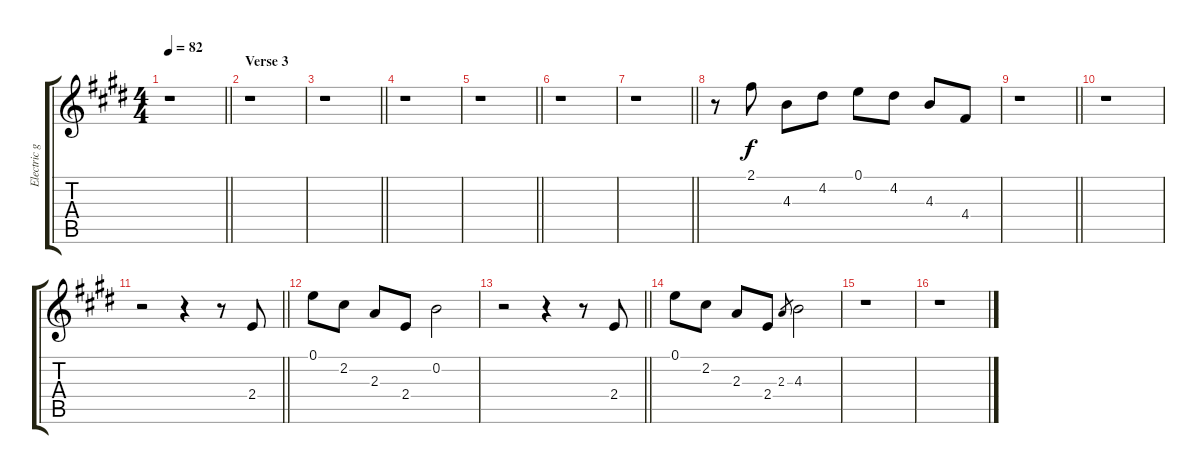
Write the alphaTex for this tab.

\track ("Electric guitar 2" "Electric g") {instrument electricguitarclean}
\staff {score tabs}
\tuning (E4 B3 G3 D3 A2 E2) {hide}
\ts (4 4)
\tempo 82
\clef g2
\barLineRight lightlight
\ks e
r.1{dy f} |
\section ("" "Verse 3")
r.1 |
\barLineRight lightlight
r.1 |
r.1 |
\barLineRight lightlight
r.1 |
r.1 |
\barLineRight lightlight
r.1 |
r.8 2.1.8 4.3.8 4.2.8 0.1.8 4.2.8 4.3.8 4.4.8 |
\barLineRight lightlight
r.1 |
r.1 |
\barLineRight lightlight
r.2 r.4 r.8 2.4.8 |
0.1.8 2.2.8 2.3.8 2.4.8 0.2.2 |
\barLineRight lightlight
r.2 r.4 r.8 2.4.8 |
0.1.8 2.2.8 2.3.8 2.4.8 2.3.8{gr} 4.3.2 |
r.1 |
r.1
